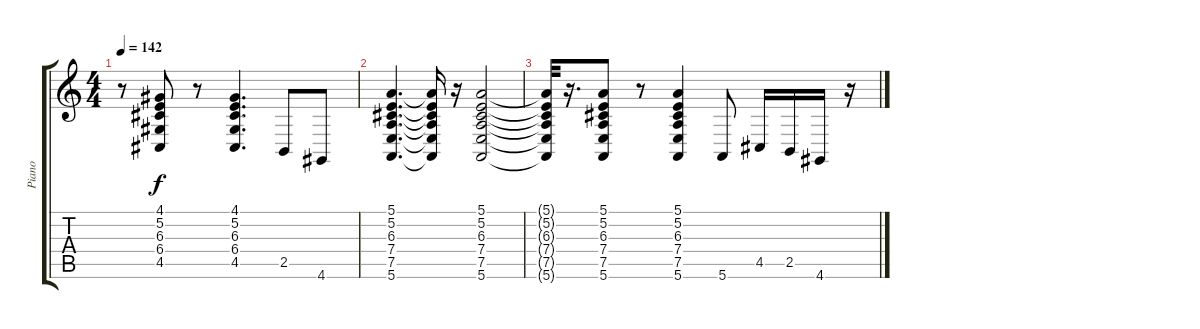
\track ("Piano" "Piano") {instrument brightacousticpiano}
\staff {score tabs}
\tuning (E4 B3 G3 D3 A2 E2) {hide}
\ts (4 4)
\tempo 142
\clef g2
\ks c
r.8{dy f} (4.1 5.2 6.3 6.4 4.5).8 r.8 (4.1 5.2 6.3 6.4 4.5).4{d} 2.5.8 4.6.8 |
(5.1 5.2 6.3 7.4 7.5 5.6).4{d} (5.1{t} 5.2{t} 6.3{t} 7.4{t} 7.5{t} 5.6{t}).16 r.16 (5.1 5.2 6.3 7.4 7.5 5.6).2 |
(5.1{t} 5.2{t} 6.3{t} 7.4{t} 7.5{t} 5.6{t}).32 r.16{d} (5.1 5.2 6.3 7.4 7.5 5.6).8 r.8 (5.1 5.2 6.3 7.4 7.5 5.6).4 5.6.8 4.5.16 2.5.16 4.6.16 r.16
